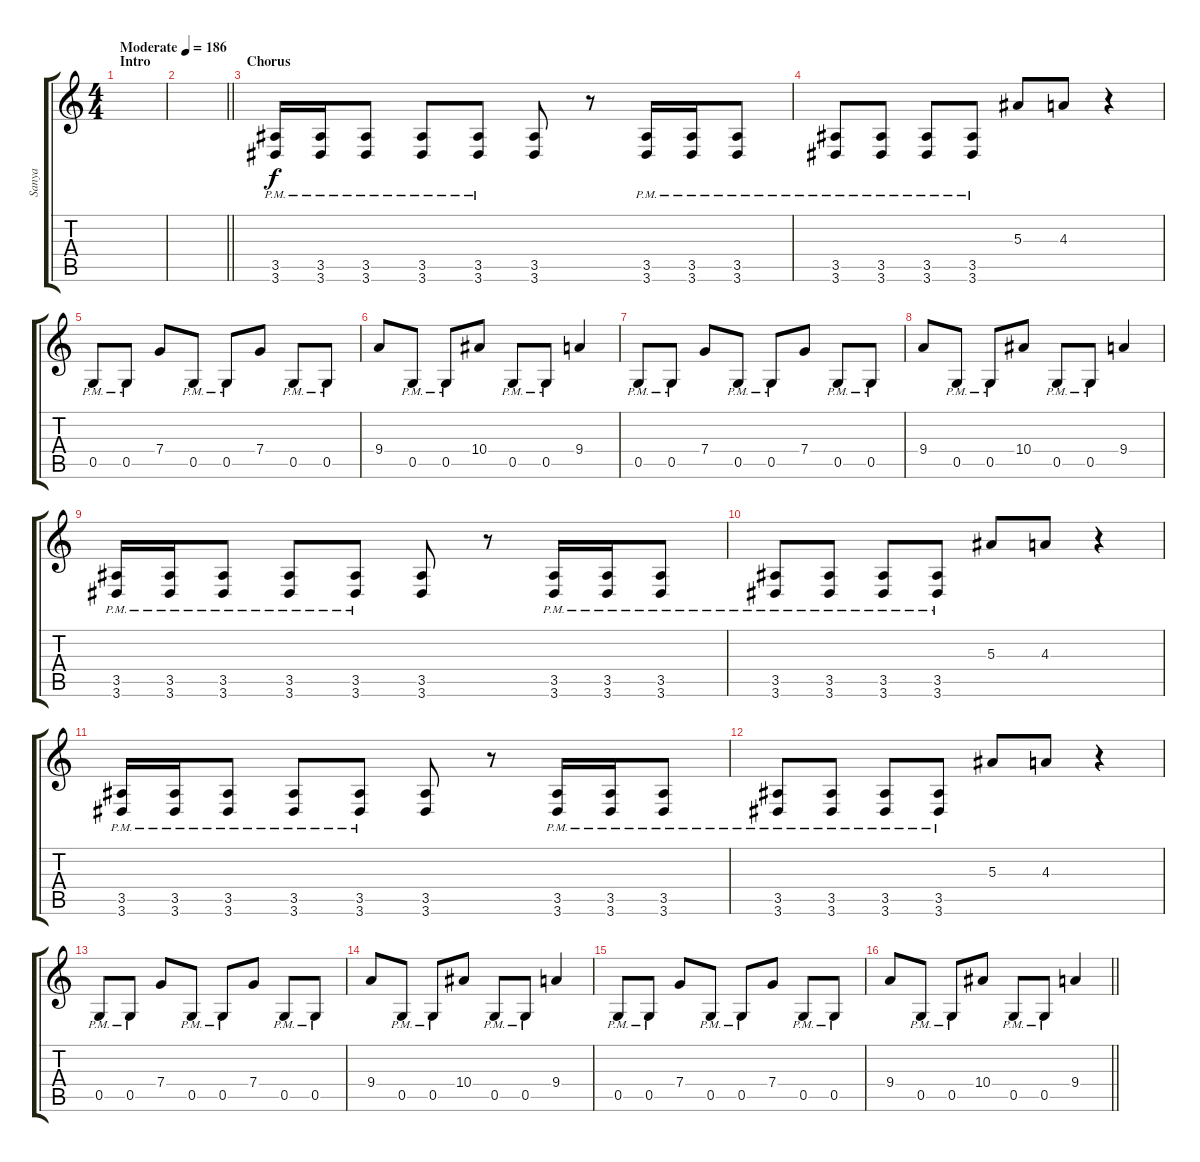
\track ("Sanya" "Sanya") {instrument overdrivenguitar}
\staff {score tabs}
\tuning (D4 A3 F3 C3 G2 C2) {hide}
\ts (4 4)
\section ("" "Intro")
\tempo (186 "Moderate")
\clef g2
\ks c
|
\barLineRight lightlight
|
\section ("" "Chorus")
(3.5{pm} 3.6{pm}).16 (3.5{pm} 3.6{pm}).16 (3.5{pm} 3.6{pm}).8 (3.5{pm} 3.6{pm}).8 (3.5{pm} 3.6{pm}).8 (3.5 3.6).8 r.8 (3.5{pm} 3.6{pm}).16 (3.5{pm} 3.6{pm}).16 (3.5{pm} 3.6{pm}).8 |
(3.5{pm} 3.6{pm}).8 (3.5{pm} 3.6{pm}).8 (3.5{pm} 3.6{pm}).8 (3.5{pm} 3.6{pm}).8 5.3.8 4.3.8 r.4 |
0.5{pm}.8 0.5{pm}.8 7.4.8 0.5{pm}.8 0.5{pm}.8 7.4.8 0.5{pm}.8 0.5{pm}.8 |
9.4.8 0.5{pm}.8 0.5{pm}.8 10.4.8 0.5{pm}.8 0.5{pm}.8 9.4.4 |
0.5{pm}.8 0.5{pm}.8 7.4.8 0.5{pm}.8 0.5{pm}.8 7.4.8 0.5{pm}.8 0.5{pm}.8 |
9.4.8 0.5{pm}.8 0.5{pm}.8 10.4.8 0.5{pm}.8 0.5{pm}.8 9.4.4 |
(3.5{pm} 3.6{pm}).16 (3.5{pm} 3.6{pm}).16 (3.5{pm} 3.6{pm}).8 (3.5{pm} 3.6{pm}).8 (3.5{pm} 3.6{pm}).8 (3.5 3.6).8 r.8 (3.5{pm} 3.6{pm}).16 (3.5{pm} 3.6{pm}).16 (3.5{pm} 3.6{pm}).8 |
(3.5{pm} 3.6{pm}).8 (3.5{pm} 3.6{pm}).8 (3.5{pm} 3.6{pm}).8 (3.5{pm} 3.6{pm}).8 5.3.8 4.3.8 r.4 |
(3.5{pm} 3.6{pm}).16 (3.5{pm} 3.6{pm}).16 (3.5{pm} 3.6{pm}).8 (3.5{pm} 3.6{pm}).8 (3.5{pm} 3.6{pm}).8 (3.5 3.6).8 r.8 (3.5{pm} 3.6{pm}).16 (3.5{pm} 3.6{pm}).16 (3.5{pm} 3.6{pm}).8 |
(3.5{pm} 3.6{pm}).8 (3.5{pm} 3.6{pm}).8 (3.5{pm} 3.6{pm}).8 (3.5{pm} 3.6{pm}).8 5.3.8 4.3.8 r.4 |
0.5{pm}.8 0.5{pm}.8 7.4.8 0.5{pm}.8 0.5{pm}.8 7.4.8 0.5{pm}.8 0.5{pm}.8 |
9.4.8 0.5{pm}.8 0.5{pm}.8 10.4.8 0.5{pm}.8 0.5{pm}.8 9.4.4 |
0.5{pm}.8 0.5{pm}.8 7.4.8 0.5{pm}.8 0.5{pm}.8 7.4.8 0.5{pm}.8 0.5{pm}.8 |
\barLineRight lightlight
9.4.8 0.5{pm}.8 0.5{pm}.8 10.4.8 0.5{pm}.8 0.5{pm}.8 9.4.4
